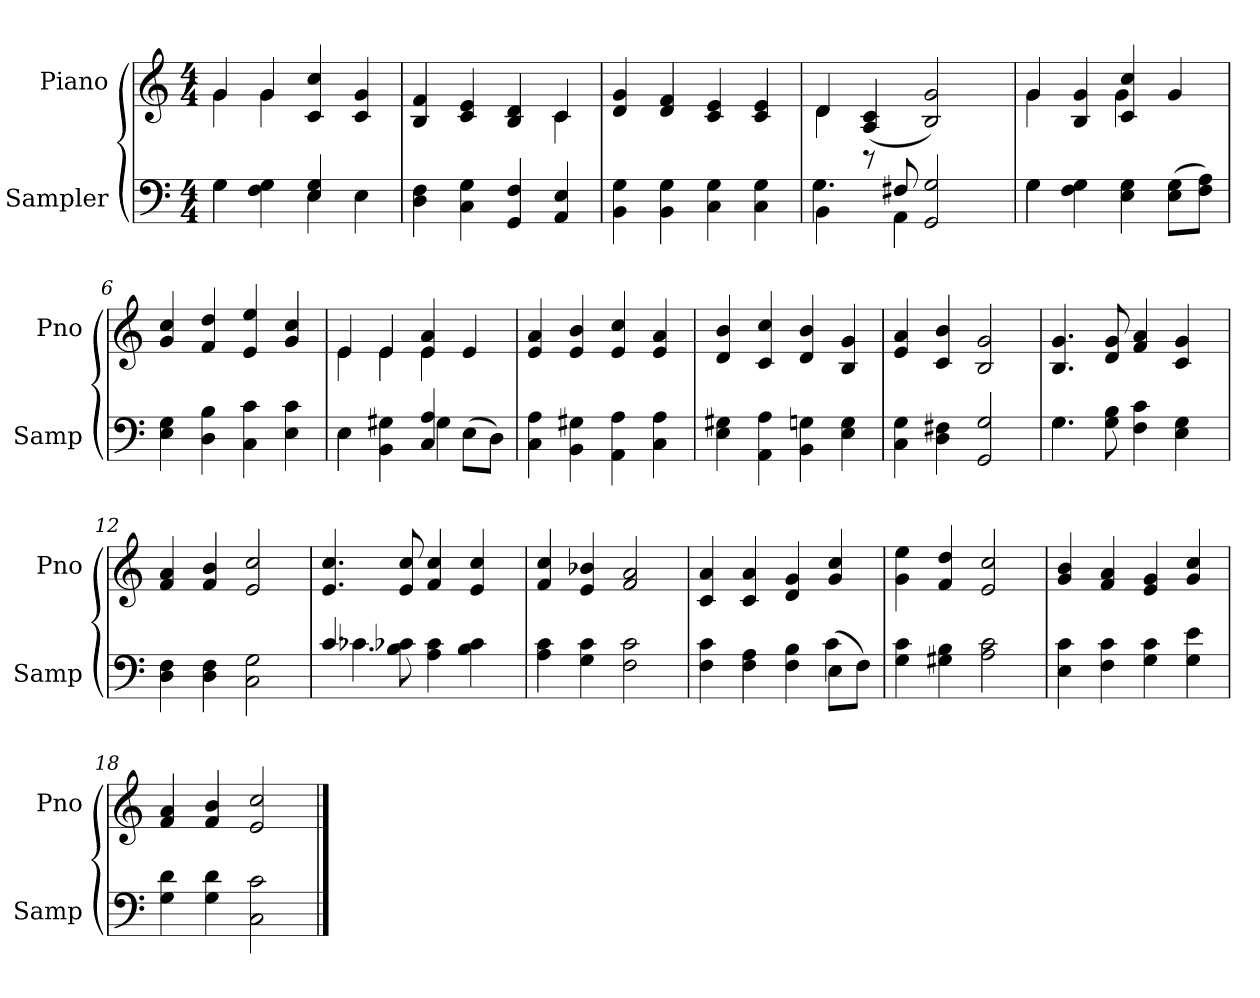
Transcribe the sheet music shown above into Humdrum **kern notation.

**kern	**kern
*part2	*part1
*staff2	*staff1
*I"Sampler	*I"Piano
*I'Samp	*I'Pno
*clefF4	*clefG2
*M4/4	*M4/4
=1	=1
*^	*^
4G\	4G	4g/	4g
4F 4G	4ryy	4g/	4g
4E 4G	4E	4c 4cc	2ryy
4E\	4ryy	4c 4g	.
*v	*v	*	*
=2	=2	=2
4D 4F	4B 4f	2.ryy
4C 4G	4c 4e	.
4GG 4F	4B 4d	.
4AA 4E	4c/	4c
*	*v	*v
=3	=3
4BB 4G	4d 4g
4BB 4G	4d 4f
4C 4G	4c 4e
4C 4G	4c 4e
=4	=4
*^	*^
4BB\	4.G	4d/	4d
8r	.	(4A 4c	2.ryy
8F#X/	4AA	.	.
2GG 2G	.	2B 2g)	.
.	4.ryy	.	.
=5	=5	=5	=5
4G\	4G	4g/	4g
4F 4G	2.ryy	4B 4g	4ryy
4E 4G	.	4c 4cc	4g
(8E\ 8G\L	.	4g/	4ryy
8F\ 8A\J)	.	.	.
*v	*v	*	*
*	*v	*v
=6	=6
4E 4G	4g 4cc
4D 4B	4f 4dd
4C 4c	4e 4ee
4E 4c	4g 4cc
=7	=7
*^	*^
4E\	4E	4e/	4e
4BB 4G#X	4ryy	4e/	4e
4C 4A	4G#	4e 4a	4e
(8E\L	4ryy	4e/	4ryy
8D\J)	.	.	.
*v	*v	*	*
*	*v	*v
=8	=8
4C 4A	4e 4a
4BB 4G#X	4e 4b
4AA 4A	4e 4cc
4C 4A	4e 4a
=9	=9
4E 4G#X	4d 4b
4AA 4A	4c 4cc
4BB 4Gn	4d 4b
4E 4G	4B 4g
=10	=10
4C 4G	4e 4a
4D 4F#X	4c 4b
2GG 2G	2B 2g
=11	=11
*^	*
4.G\	4.G	4.B 4.g
8G 8B	2ryy	8d 8g
4F 4c	.	4f 4a
4E 4G	.	4c 4g
.	8ryy	.
*v	*v	*
=12	=12
4D 4F	4f 4a
4D 4F	4f 4b
2C 2G	2e 2cc
=13	=13
*^	*
4.c/	4.c-	4.e 4.cc
8B 8c-X	2ryy	8e 8cc
4A 4c-	.	4f 4cc
4B 4c-	.	4e 4cc
.	8ryy	.
*v	*v	*
=14	=14
4A 4c	4f 4cc
4G 4c	4e 4b-X
2F 2c	2f 2a
=15	=15
*^	*
4F 4c	2.ryy	4c 4a
4F 4A	.	4c 4a
4F 4B	.	4d 4g
(8E\L	4c	4g 4cc
8F\J)	.	.
*v	*v	*
=16	=16
4G 4c	4g 4ee
4G#X 4B	4f 4dd
2A 2c	2e 2cc
=17	=17
4E 4c	4g 4b
4F 4c	4f 4a
4G 4c	4e 4g
4G 4e	4g 4cc
=18	=18
4G 4d	4f 4a
4G 4d	4f 4b
2C 2c	2e 2cc
==	==
*-	*-
